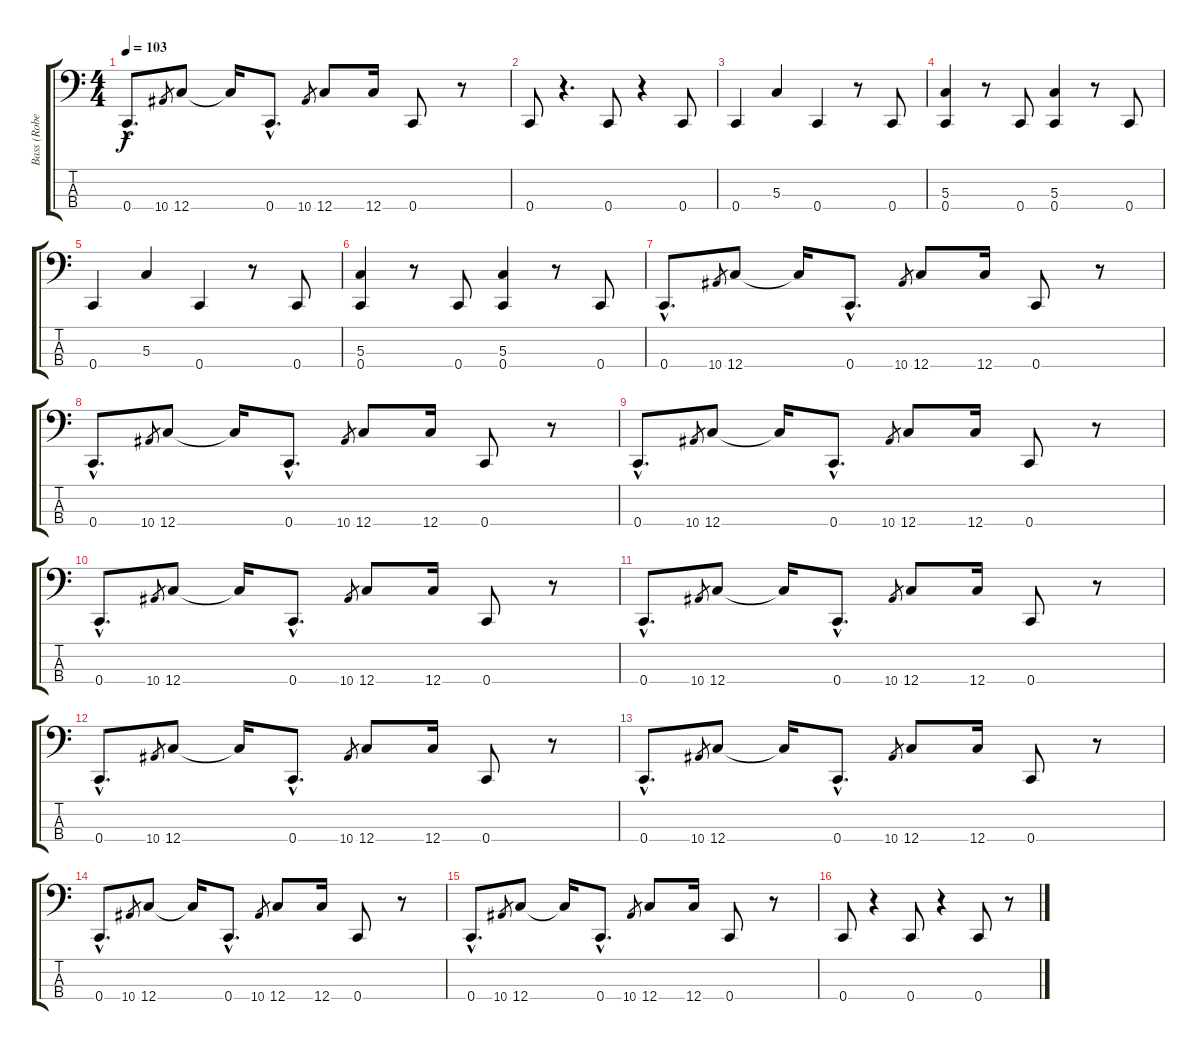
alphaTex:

\track ("Bass (Robert)" "Bass (Robe") {instrument electricbassfinger}
\staff {score tabs}
\tuning (F2 C2 G1 C1) {hide}
\ts (4 4)
\tempo 103
\clef f4
\ks c
0.4{hac}.8{d dy f} 10.4.8{gr} 12.4.8 12.4{t}.16 0.4{hac}.8{d} 10.4.8{gr} 12.4.8 12.4.16 0.4.8 r.8 |
0.4.8 r.4{d} 0.4.8 r.4 0.4.8 |
0.4.4 5.3.4 0.4.4 r.8 0.4.8 |
(5.3 0.4).4 r.8 0.4.8 (5.3 0.4).4 r.8 0.4.8 |
0.4.4 5.3.4 0.4.4 r.8 0.4.8 |
(5.3 0.4).4 r.8 0.4.8 (5.3 0.4).4 r.8 0.4.8 |
0.4{hac}.8{d} 10.4.8{gr} 12.4.8 12.4{t}.16 0.4{hac}.8{d} 10.4.8{gr} 12.4.8 12.4.16 0.4.8 r.8 |
0.4{hac}.8{d} 10.4.8{gr} 12.4.8 12.4{t}.16 0.4{hac}.8{d} 10.4.8{gr} 12.4.8 12.4.16 0.4.8 r.8 |
0.4{hac}.8{d} 10.4.8{gr} 12.4.8 12.4{t}.16 0.4{hac}.8{d} 10.4.8{gr} 12.4.8 12.4.16 0.4.8 r.8 |
0.4{hac}.8{d} 10.4.8{gr} 12.4.8 12.4{t}.16 0.4{hac}.8{d} 10.4.8{gr} 12.4.8 12.4.16 0.4.8 r.8 |
0.4{hac}.8{d} 10.4.8{gr} 12.4.8 12.4{t}.16 0.4{hac}.8{d} 10.4.8{gr} 12.4.8 12.4.16 0.4.8 r.8 |
0.4{hac}.8{d} 10.4.8{gr} 12.4.8 12.4{t}.16 0.4{hac}.8{d} 10.4.8{gr} 12.4.8 12.4.16 0.4.8 r.8 |
0.4{hac}.8{d} 10.4.8{gr} 12.4.8 12.4{t}.16 0.4{hac}.8{d} 10.4.8{gr} 12.4.8 12.4.16 0.4.8 r.8 |
0.4{hac}.8{d} 10.4.8{gr} 12.4.8 12.4{t}.16 0.4{hac}.8{d} 10.4.8{gr} 12.4.8 12.4.16 0.4.8 r.8 |
0.4{hac}.8{d} 10.4.8{gr} 12.4.8 12.4{t}.16 0.4{hac}.8{d} 10.4.8{gr} 12.4.8 12.4.16 0.4.8 r.8 |
0.4.8 r.4 0.4.8 r.4 0.4.8 r.8
